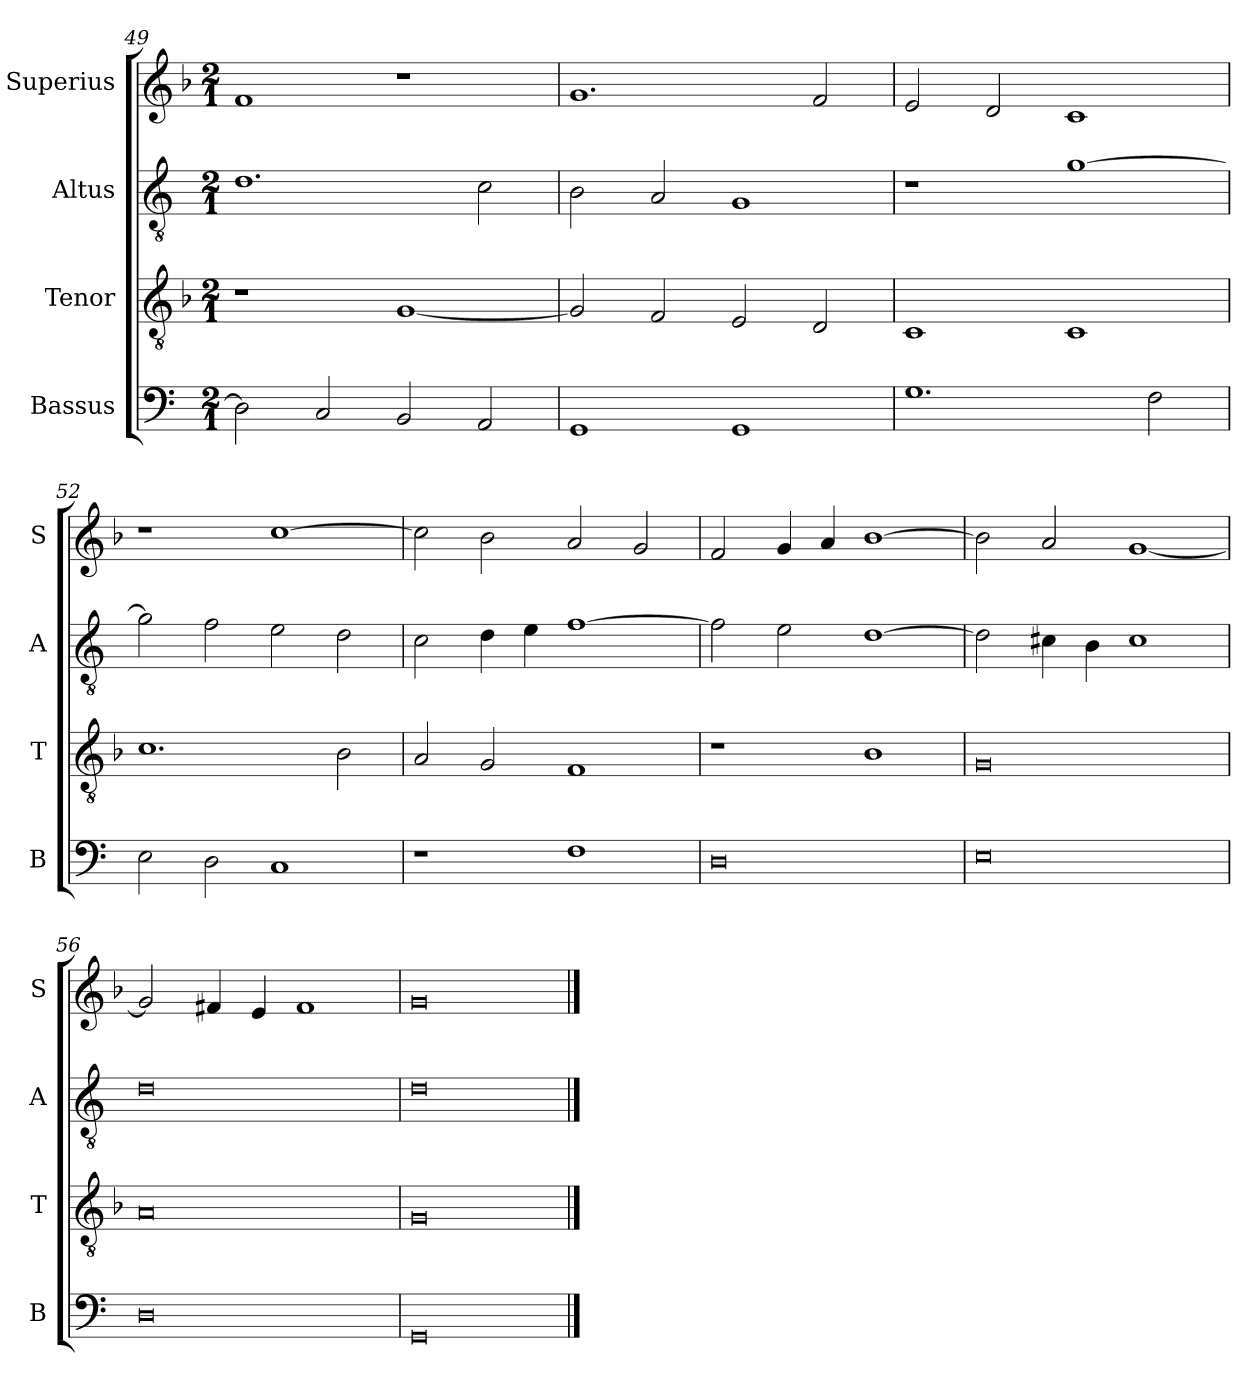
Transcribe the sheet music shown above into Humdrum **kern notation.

**kern	**kern	**kern	**kern
*part4	*part3	*part2	*part1
*staff4	*staff3	*staff2	*staff1
*I"Bassus	*I"Tenor	*I"Altus	*I"Superius
*I'B	*I'T	*I'A	*I'S
*clefF4	*clefGv2	*clefGv2	*clefG2
*k[]	*k[b-]	*k[]	*k[b-]
*M2/1	*M2/1	*M2/1	*M2/1
=49	=49	=49	=49
2D\]	1r	1.d	1f
2C/	.	.	.
2BB/	[1G	.	1r
2AA/	.	2c\	.
=50	=50	=50	=50
1GG	2G/]	2B\	1.g
.	2F/	2A/	.
1GG	2E/	1G	.
.	2D/	.	2f/
=51	=51	=51	=51
1.G	1C	1r	2e/
.	.	.	2d/
.	1C	[1g	1c
2F\	.	.	.
=52	=52	=52	=52
2E\	1.c	2g\]	1r
2D\	.	2f\	.
1C	.	2e\	[1cc
.	2B-\	2d\	.
=53	=53	=53	=53
1r	2A/	2c\	2cc\]
.	2G/	4d\	2b-\
.	.	4e\	.
1F	1F	[1f	2a/
.	.	.	2g/
=54	=54	=54	=54
0D	1r	2f\]	2f/
.	.	2e\	4g/
.	.	.	4a/
.	1B-	[1d	[1b-
=55	=55	=55	=55
0E	0G	2d\]	2b-\]
.	.	4c#X\	2a/
.	.	4B\	.
.	.	1c#	[1g
=56	=56	=56	=56
0D	0A	0d	2g/]
.	.	.	4f#X/
.	.	.	4e/
.	.	.	1f#
=57	=57	=57	=57
0GG	0G	0d	0g
==	==	==	==
*-	*-	*-	*-
